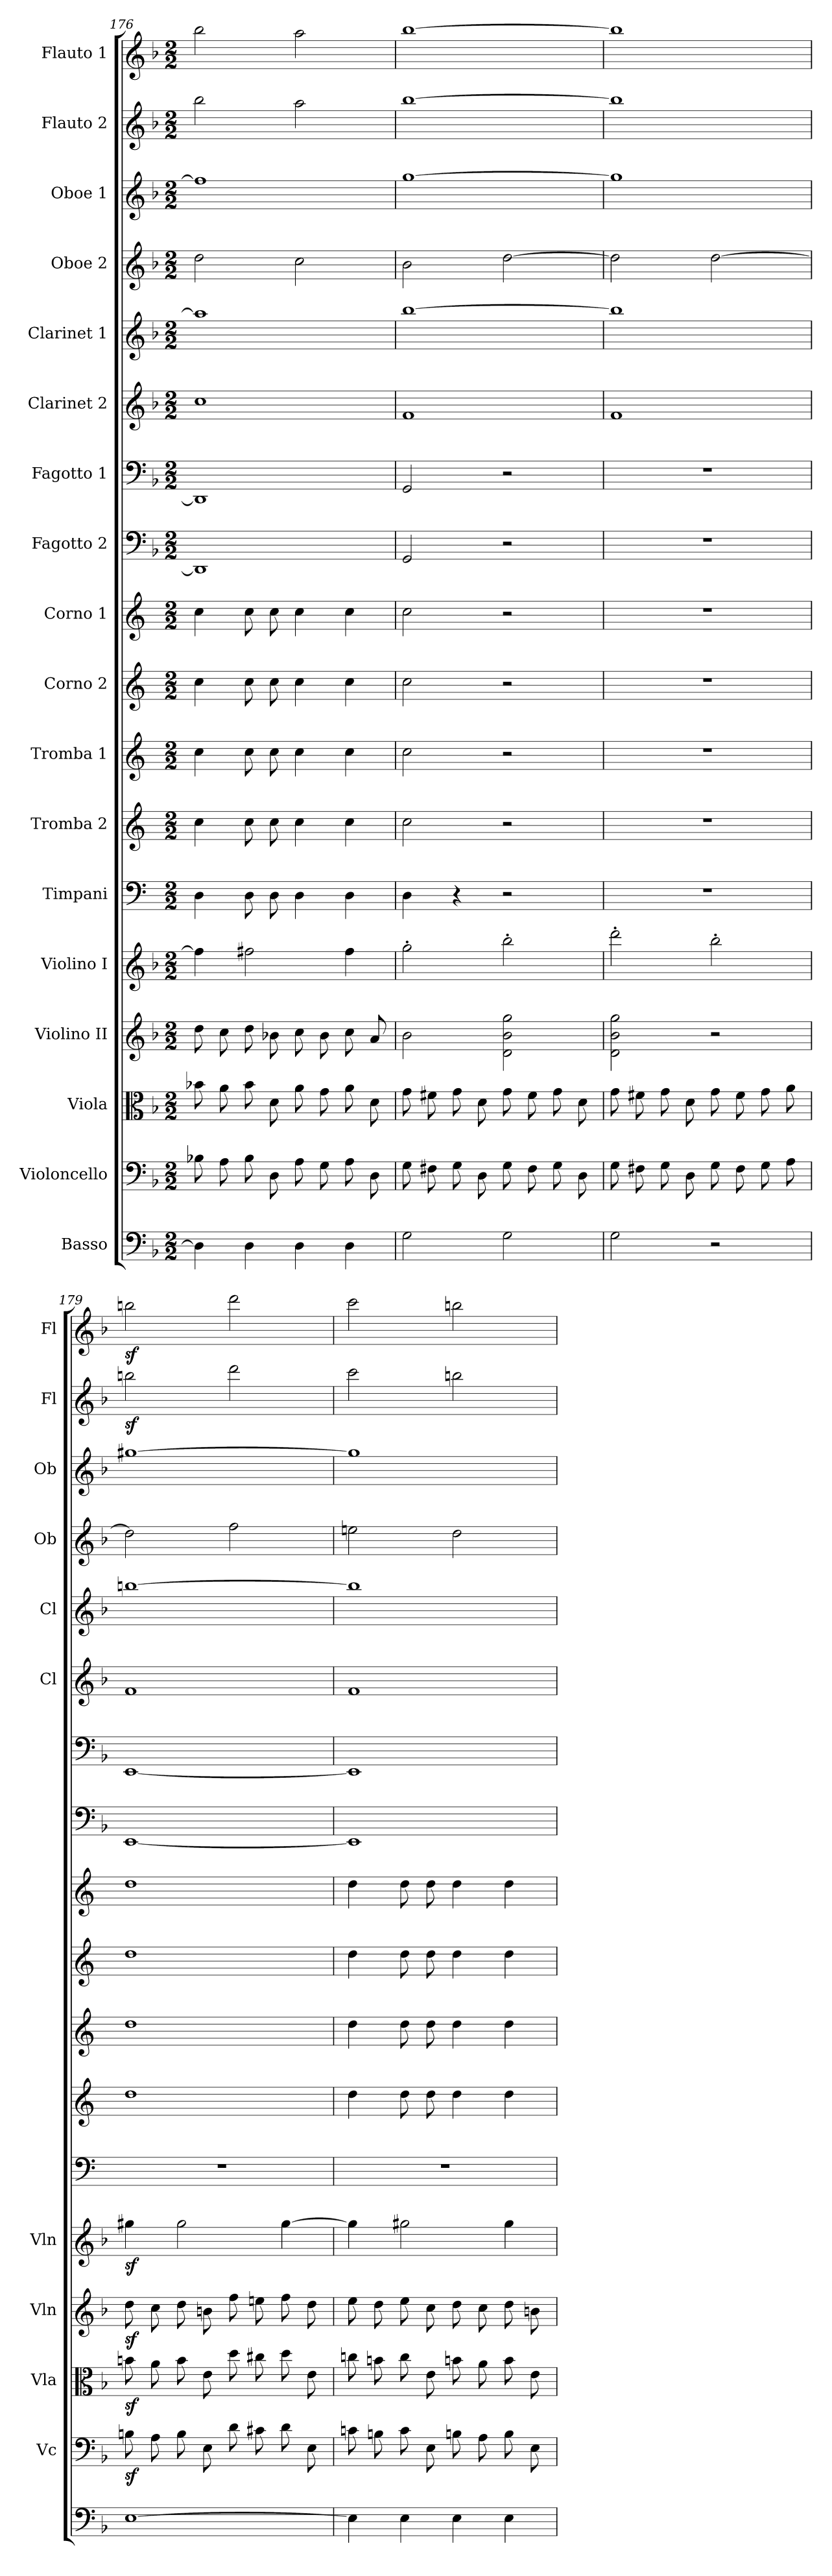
**kern	**kern	**dynam	**kern	**dynam	**kern	**dynam	**kern	**dynam	**kern	**kern	**kern	**kern	**kern	**kern	**kern	**kern	**kern	**kern	**kern	**kern	**dynam	**kern	**dynam
*part18	*part17	*part17	*part16	*part16	*part15	*part15	*part14	*part14	*part13	*part12	*part11	*part10	*part9	*part8	*part7	*part6	*part5	*part4	*part3	*part2	*part2	*part1	*part1
*staff18	*staff17	*staff17	*staff16	*staff16	*staff15	*staff15	*staff14	*staff14	*staff13	*staff12	*staff11	*staff10	*staff9	*staff8	*staff7	*staff6	*staff5	*staff4	*staff3	*staff2	*staff2	*staff1	*staff1
*I"Basso	*I"Violoncello	*	*I"Viola	*	*I"Violino II	*	*I"Violino I	*	*I"Timpani	*I"Tromba 2	*I"Tromba 1	*I"Corno 2	*I"Corno 1	*I"Fagotto 2	*I"Fagotto 1	*I"Clarinet 2	*I"Clarinet 1	*I"Oboe 2	*I"Oboe 1	*I"Flauto 2	*	*I"Flauto 1	*
*	*I'Vc	*	*I'Vla	*	*I'Vln	*	*I'Vln	*	*	*	*	*	*	*	*	*I'Cl	*I'Cl	*I'Ob	*I'Ob	*I'Fl	*	*I'Fl	*
*clefF4	*clefF4	*	*clefC3	*	*clefG2	*	*clefG2	*	*clefF4	*clefG2	*clefG2	*clefG2	*clefG2	*clefF4	*clefF4	*clefG2	*clefG2	*clefG2	*clefG2	*clefG2	*	*clefG2	*
*ITrd7c12	*	*	*	*	*	*	*	*	*	*ITrd-1c-2	*ITrd-1c-2	*ITrd6c10	*ITrd6c10	*	*	*ITrd2c3	*ITrd2c3	*	*	*	*	*	*
*k[b-]	*k[b-]	*	*k[b-]	*	*k[b-]	*	*k[b-]	*	*	*	*	*	*	*k[b-]	*k[b-]	*k[f#c#]	*k[f#c#]	*k[b-]	*k[b-]	*k[b-]	*	*k[b-]	*
*M2/2	*M2/2	*	*M2/2	*	*M2/2	*	*M2/2	*	*M2/2	*M2/2	*M2/2	*M2/2	*M2/2	*M2/2	*M2/2	*M2/2	*M2/2	*M2/2	*M2/2	*M2/2	*	*M2/2	*
=176	=176	=176	=176	=176	=176	=176	=176	=176	=176	=176	=176	=176	=176	=176	=176	=176	=176	=176	=176	=176	=176	=176	=176
4DD]	8B-X	.	8b-X	.	8dd	.	4ff#]	.	4D	4dd	4dd	4d	4d	1DD]	1DD]	1a	1ff#]	2dd	1ff#]	2bb-	.	2bb-	.
.	8A	.	8a	.	8cc	.	.	.	.	.	.	.	.	.	.	.	.	.	.	.	.	.	.
4DD	8B-	.	8b-	.	8dd	.	2ff#X	.	8D	8dd	8dd	8d	8d	.	.	.	.	.	.	.	.	.	.
.	8D	.	8d	.	8b-X	.	.	.	8D	8dd	8dd	8d	8d	.	.	.	.	.	.	.	.	.	.
4DD	8A	.	8a	.	8cc	.	.	.	4D	4dd	4dd	4d	4d	.	.	.	.	2cc	.	2aa	.	2aa	.
.	8G	.	8g	.	8b-	.	.	.	.	.	.	.	.	.	.	.	.	.	.	.	.	.	.
4DD	8A	.	8a	.	8cc	.	4ff#	.	4D	4dd	4dd	4d	4d	.	.	.	.	.	.	.	.	.	.
.	8D	.	8d	.	8a	.	.	.	.	.	.	.	.	.	.	.	.	.	.	.	.	.	.
=177	=177	=177	=177	=177	=177	=177	=177	=177	=177	=177	=177	=177	=177	=177	=177	=177	=177	=177	=177	=177	=177	=177	=177
2GG	8G	.	8g	.	2b-	.	2gg'	.	4D	2dd	2dd	2d	2d	2GG	2GG	1d	[1gg	2b-	[1gg	[1bb-	.	[1bb-	.
.	8F#X	.	8f#X	.	.	.	.	.	.	.	.	.	.	.	.	.	.	.	.	.	.	.	.
.	8G	.	8g	.	.	.	.	.	4r	.	.	.	.	.	.	.	.	.	.	.	.	.	.
.	8D	.	8d	.	.	.	.	.	.	.	.	.	.	.	.	.	.	.	.	.	.	.	.
2GG	8G	.	8g	.	2d 2b- 2gg	.	2bb-'	.	2r	2r	2r	2r	2r	2r	2r	.	.	[2dd	.	.	.	.	.
.	8F#	.	8f#	.	.	.	.	.	.	.	.	.	.	.	.	.	.	.	.	.	.	.	.
.	8G	.	8g	.	.	.	.	.	.	.	.	.	.	.	.	.	.	.	.	.	.	.	.
.	8D	.	8d	.	.	.	.	.	.	.	.	.	.	.	.	.	.	.	.	.	.	.	.
=178	=178	=178	=178	=178	=178	=178	=178	=178	=178	=178	=178	=178	=178	=178	=178	=178	=178	=178	=178	=178	=178	=178	=178
2GG	8G	.	8g	.	2d 2b- 2gg	.	2ddd'	.	1r	1r	1r	1r	1r	1r	1r	1d	1gg]	2dd]	1gg]	1bb-]	.	1bb-]	.
.	8F#X	.	8f#X	.	.	.	.	.	.	.	.	.	.	.	.	.	.	.	.	.	.	.	.
.	8G	.	8g	.	.	.	.	.	.	.	.	.	.	.	.	.	.	.	.	.	.	.	.
.	8D	.	8d	.	.	.	.	.	.	.	.	.	.	.	.	.	.	.	.	.	.	.	.
2r	8G	.	8g	.	2r	.	2bb-'	.	.	.	.	.	.	.	.	.	.	[2dd	.	.	.	.	.
.	8F#	.	8f#	.	.	.	.	.	.	.	.	.	.	.	.	.	.	.	.	.	.	.	.
.	8G	.	8g	.	.	.	.	.	.	.	.	.	.	.	.	.	.	.	.	.	.	.	.
.	8A	.	8a	.	.	.	.	.	.	.	.	.	.	.	.	.	.	.	.	.	.	.	.
=179	=179	=179	=179	=179	=179	=179	=179	=179	=179	=179	=179	=179	=179	=179	=179	=179	=179	=179	=179	=179	=179	=179	=179
[1EE	8Bn	sf	8bn	sf	8dd	sf	4gg#X	sf	1r	1ee	1ee	1e	1e	[1EE	[1EE	1d	[1gg#X	2dd]	[1gg#X	2bbn	sf	2bbn	sf
.	8A	.	8a	.	8cc	.	.	.	.	.	.	.	.	.	.	.	.	.	.	.	.	.	.
.	8B	.	8b	.	8dd	.	2gg#	.	.	.	.	.	.	.	.	.	.	.	.	.	.	.	.
.	8E	.	8e	.	8bn	.	.	.	.	.	.	.	.	.	.	.	.	.	.	.	.	.	.
.	8d	.	8dd	.	8ff	.	.	.	.	.	.	.	.	.	.	.	.	2ff	.	2ddd	.	2ddd	.
.	8c#X	.	8cc#X	.	8een	.	.	.	.	.	.	.	.	.	.	.	.	.	.	.	.	.	.
.	8d	.	8dd	.	8ff	.	[4gg#	.	.	.	.	.	.	.	.	.	.	.	.	.	.	.	.
.	8E	.	8e	.	8dd	.	.	.	.	.	.	.	.	.	.	.	.	.	.	.	.	.	.
=180	=180	=180	=180	=180	=180	=180	=180	=180	=180	=180	=180	=180	=180	=180	=180	=180	=180	=180	=180	=180	=180	=180	=180
4EE]	8cn	.	8ccn	.	8ee	.	4gg#]	.	1r	4ee	4ee	4e	4e	1EE]	1EE]	1d	1gg#]	2een	1gg#]	2ccc	.	2ccc	.
.	8Bn	.	8bn	.	8dd	.	.	.	.	.	.	.	.	.	.	.	.	.	.	.	.	.	.
4EE	8c	.	8cc	.	8ee	.	2gg#X	.	.	8ee	8ee	8e	8e	.	.	.	.	.	.	.	.	.	.
.	8E	.	8e	.	8cc	.	.	.	.	8ee	8ee	8e	8e	.	.	.	.	.	.	.	.	.	.
4EE	8Bn	.	8bn	.	8dd	.	.	.	.	4ee	4ee	4e	4e	.	.	.	.	2dd	.	2bbn	.	2bbn	.
.	8A	.	8a	.	8cc	.	.	.	.	.	.	.	.	.	.	.	.	.	.	.	.	.	.
4EE	8B	.	8b	.	8dd	.	4gg#	.	.	4ee	4ee	4e	4e	.	.	.	.	.	.	.	.	.	.
.	8E	.	8e	.	8bn	.	.	.	.	.	.	.	.	.	.	.	.	.	.	.	.	.	.
=	=	=	=	=	=	=	=	=	=	=	=	=	=	=	=	=	=	=	=	=	=	=	=
*-	*-	*-	*-	*-	*-	*-	*-	*-	*-	*-	*-	*-	*-	*-	*-	*-	*-	*-	*-	*-	*-	*-	*-
